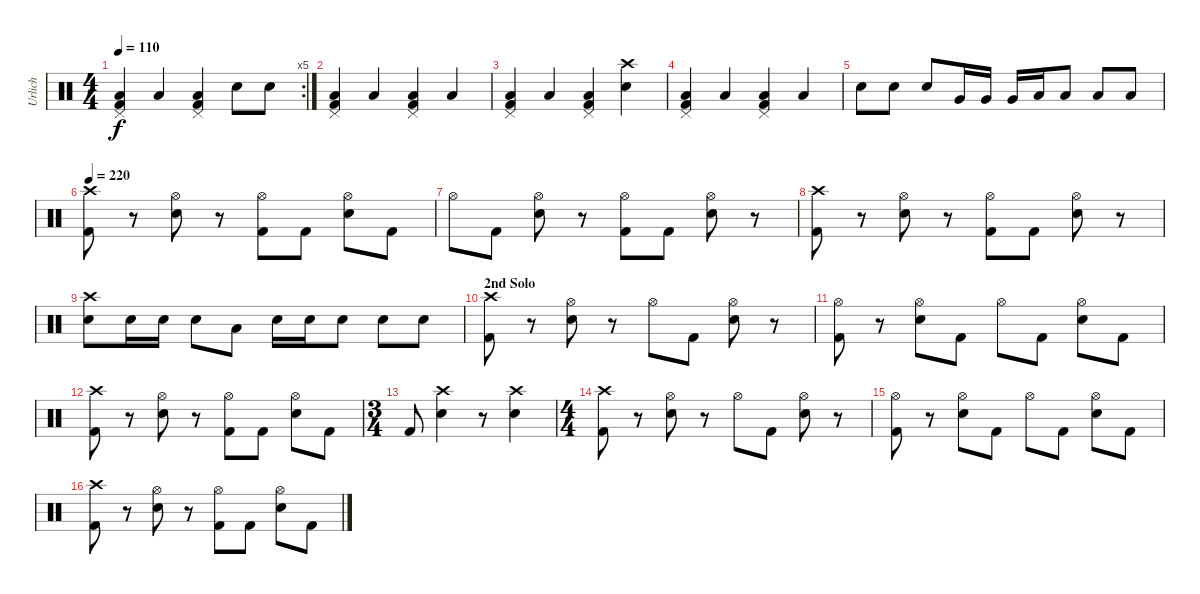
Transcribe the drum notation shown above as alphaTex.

\track ("Urlich" "Urlich") {instrument percussion}
\staff {score}
\articulation defaults
\rc 5
\ts (4 4)
\tempo 110
\clef neutral
\ks c
("Pedal Hi-Hat (hit)" "Low Tom (hit)" "Kick (hit) 2").4{dy f} "Low Tom (hit)".4 ("Pedal Hi-Hat (hit)" "Low Tom (hit)" "Kick (hit) 2").4 "Snare (hit) 2".8 "Snare (hit) 2".8 |
("Pedal Hi-Hat (hit)" "Low Tom (hit)" "Kick (hit) 2").4 "Low Tom (hit)".4 ("Pedal Hi-Hat (hit)" "Low Tom (hit)" "Kick (hit) 2").4 "Low Tom (hit)".4 |
("Pedal Hi-Hat (hit)" "Low Tom (hit)" "Kick (hit) 2").4 "Low Tom (hit)".4 ("Pedal Hi-Hat (hit)" "Low Tom (hit)" "Kick (hit) 2").4 ("Crash high (hit)" "Snare (hit) 2").4 |
("Pedal Hi-Hat (hit)" "Low Tom (hit)" "Kick (hit) 2").4 "Low Tom (hit)".4 ("Pedal Hi-Hat (hit)" "Low Tom (hit)" "Kick (hit) 2").4 "Low Tom (hit)".4 |
"Snare (hit) 2".8 "Snare (hit) 2".8 "Snare (hit) 2".8 "Very Low Tom (hit)".16 "Very Low Tom (hit)".16 "Very Low Tom (hit)".16 "Low Tom (hit)".16 "Low Tom (hit)".8 "Low Tom (hit)".8 "Low Tom (hit)".8 |
\tempo 220
("Crash high (hit)" "Kick (hit) 2").8 r.8 ("Hi-Hat (open)" "Snare (hit) 2").8 r.8 ("Hi-Hat (open)" "Kick (hit) 2").8 "Kick (hit) 2".8 ("Hi-Hat (open)" "Snare (hit) 2").8 "Kick (hit) 2".8 |
"Hi-Hat (open)".8 "Kick (hit) 2".8 ("Hi-Hat (open)" "Snare (hit) 2").8 r.8 ("Hi-Hat (open)" "Kick (hit) 2").8 "Kick (hit) 2".8 ("Hi-Hat (open)" "Snare (hit) 2").8 r.8 |
("Crash high (hit)" "Kick (hit) 2").8 r.8 ("Hi-Hat (open)" "Snare (hit) 2").8 r.8 ("Hi-Hat (open)" "Kick (hit) 2").8 "Kick (hit) 2".8 ("Hi-Hat (open)" "Snare (hit) 2").8 r.8 |
("Crash high (hit)" "Snare (hit) 2").8 "Snare (hit) 2".16 "Snare (hit) 2".16 "Snare (hit) 2".8 "Low Tom (hit)".8 "Snare (hit) 2".16 "Snare (hit) 2".16 "Snare (hit) 2".8 "Snare (hit) 2".8 "Snare (hit) 2".8 |
\section ("" "2nd Solo")
("Crash high (hit)" "Kick (hit) 2").8 r.8 ("Hi-Hat (open)" "Snare (hit) 2").8 r.8 "Hi-Hat (open)".8 "Kick (hit) 2".8 ("Hi-Hat (open)" "Snare (hit) 2").8 r.8 |
("Hi-Hat (open)" "Kick (hit) 2").8 r.8 ("Hi-Hat (open)" "Snare (hit) 2").8 "Kick (hit) 2".8 "Hi-Hat (open)".8 "Kick (hit) 2".8 ("Hi-Hat (open)" "Snare (hit) 2").8 "Kick (hit) 2".8 |
("Crash high (hit)" "Kick (hit) 2").8 r.8 ("Hi-Hat (open)" "Snare (hit) 2").8 r.8 ("Hi-Hat (open)" "Kick (hit) 2").8 "Kick (hit) 2".8 ("Hi-Hat (open)" "Snare (hit) 2").8 "Kick (hit) 2".8 |
\ts (3 4)
"Kick (hit) 2".8 ("Crash high (hit)" "Snare (hit) 2").4 r.8 ("Crash high (hit)" "Snare (hit) 2").4 |
\ts (4 4)
("Crash high (hit)" "Kick (hit) 2").8 r.8 ("Hi-Hat (open)" "Snare (hit) 2").8 r.8 "Hi-Hat (open)".8 "Kick (hit) 2".8 ("Hi-Hat (open)" "Snare (hit) 2").8 r.8 |
("Hi-Hat (open)" "Kick (hit) 2").8 r.8 ("Hi-Hat (open)" "Snare (hit) 2").8 "Kick (hit) 2".8 "Hi-Hat (open)".8 "Kick (hit) 2".8 ("Hi-Hat (open)" "Snare (hit) 2").8 "Kick (hit) 2".8 |
("Crash high (hit)" "Kick (hit) 2").8 r.8 ("Hi-Hat (open)" "Snare (hit) 2").8 r.8 ("Hi-Hat (open)" "Kick (hit) 2").8 "Kick (hit) 2".8 ("Hi-Hat (open)" "Snare (hit) 2").8 "Kick (hit) 2".8
